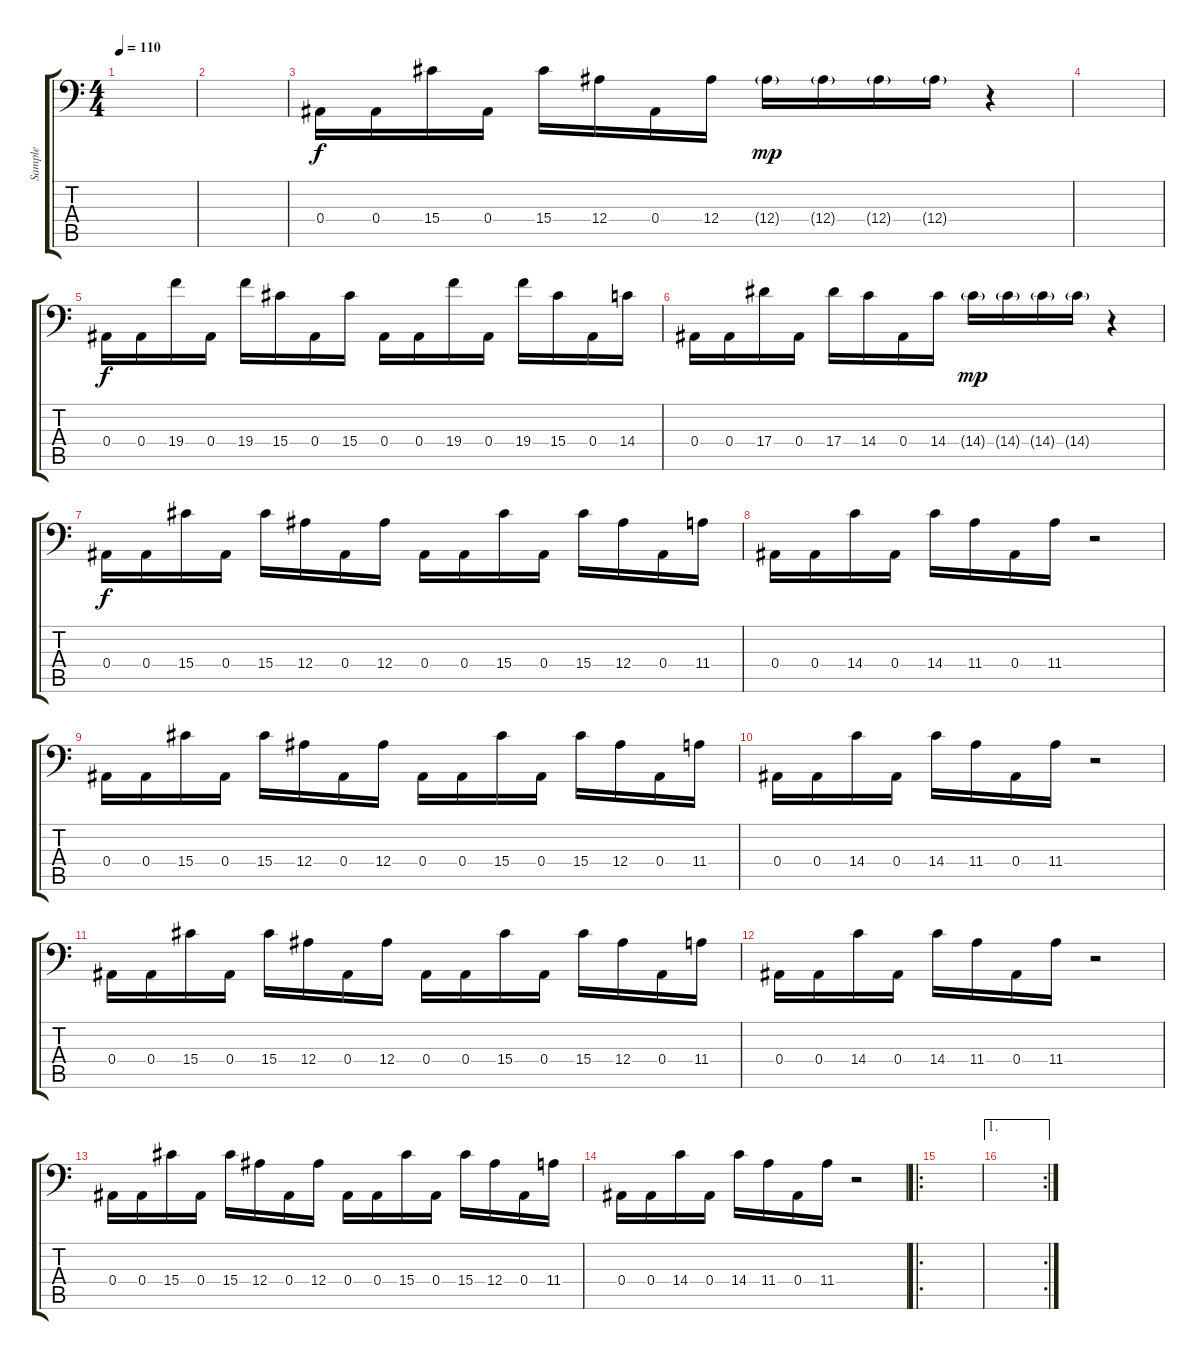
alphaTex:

\track ("Sample" "Sample") {instrument synthstrings1}
\staff {score tabs}
\tuning (C4 G3 Eb3 Bb2 F2 Bb1) {hide}
\ts (4 4)
\tempo 110
\clef f4
\ks c
|
|
0.4.16 0.4.16 15.4.16 0.4.16 15.4.16 12.4.16 0.4.16 12.4.16 12.4{g}.16{dy mp} 12.4{g}.16 12.4{g}.16 12.4{g}.16 r.4 |
|
0.4.16{dy f} 0.4.16 19.4.16 0.4.16 19.4.16 15.4.16 0.4.16 15.4.16 0.4.16 0.4.16 19.4.16 0.4.16 19.4.16 15.4.16 0.4.16 14.4.16 |
0.4.16 0.4.16 17.4.16 0.4.16 17.4.16 14.4.16 0.4.16 14.4.16 14.4{g}.16{dy mp} 14.4{g}.16 14.4{g}.16 14.4{g}.16 r.4 |
0.4.16{dy f} 0.4.16 15.4.16 0.4.16 15.4.16 12.4.16 0.4.16 12.4.16 0.4.16 0.4.16 15.4.16 0.4.16 15.4.16 12.4.16 0.4.16 11.4.16 |
0.4.16 0.4.16 14.4.16 0.4.16 14.4.16 11.4.16 0.4.16 11.4.16 r.2 |
0.4.16 0.4.16 15.4.16 0.4.16 15.4.16 12.4.16 0.4.16 12.4.16 0.4.16 0.4.16 15.4.16 0.4.16 15.4.16 12.4.16 0.4.16 11.4.16 |
0.4.16 0.4.16 14.4.16 0.4.16 14.4.16 11.4.16 0.4.16 11.4.16 r.2 |
0.4.16 0.4.16 15.4.16 0.4.16 15.4.16 12.4.16 0.4.16 12.4.16 0.4.16 0.4.16 15.4.16 0.4.16 15.4.16 12.4.16 0.4.16 11.4.16 |
0.4.16 0.4.16 14.4.16 0.4.16 14.4.16 11.4.16 0.4.16 11.4.16 r.2 |
0.4.16 0.4.16 15.4.16 0.4.16 15.4.16 12.4.16 0.4.16 12.4.16 0.4.16 0.4.16 15.4.16 0.4.16 15.4.16 12.4.16 0.4.16 11.4.16 |
0.4.16 0.4.16 14.4.16 0.4.16 14.4.16 11.4.16 0.4.16 11.4.16 r.2 |
\ro
|
\ae 1
\rc 2
